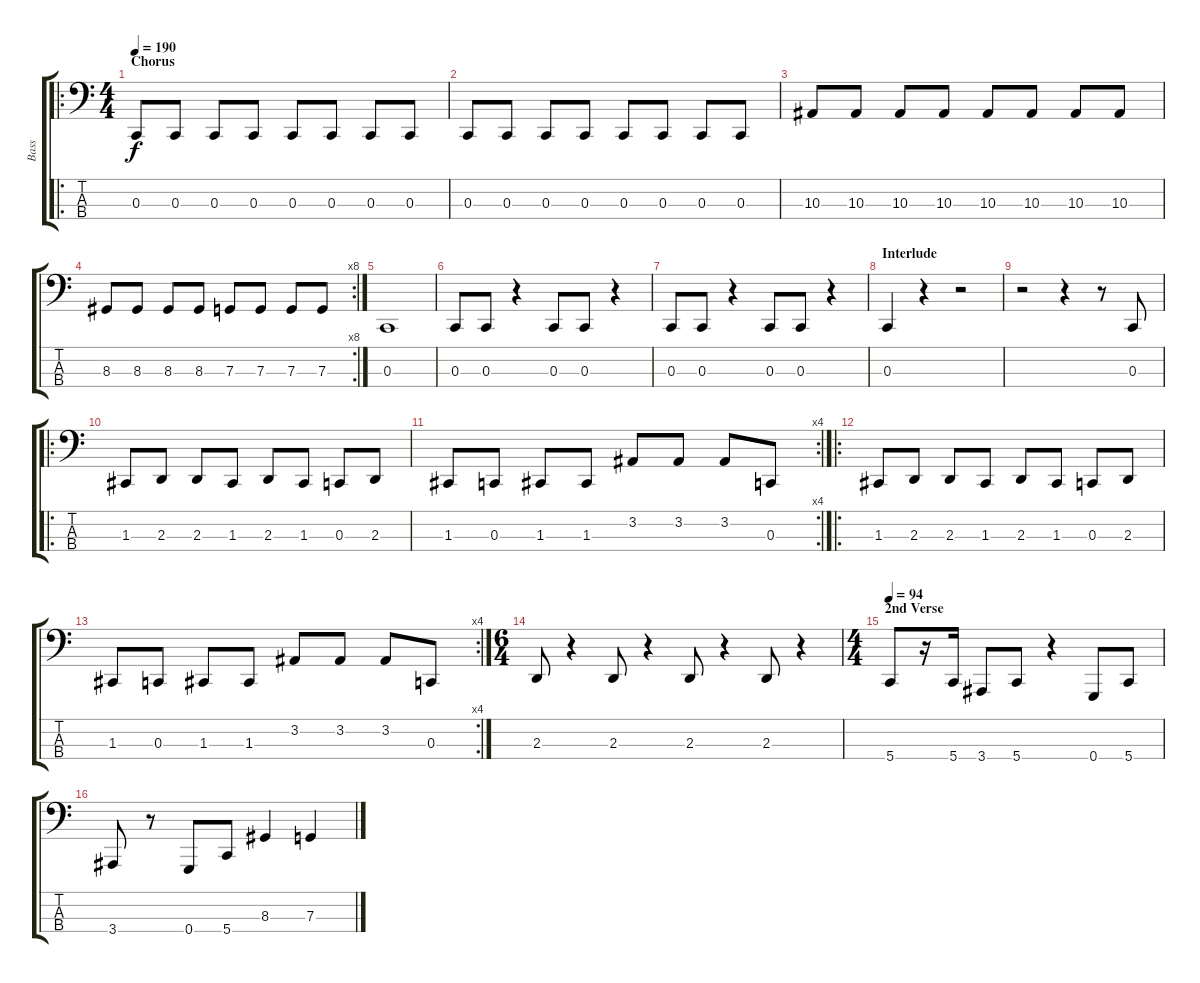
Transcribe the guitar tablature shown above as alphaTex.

\track ("Bass" "Bass") {instrument electricbasspick}
\staff {score tabs}
\tuning (C2 G1 C1 G0) {hide}
\ro
\ts (4 4)
\section ("" "Chorus")
\tempo 190
\clef f4
\ks c
0.3.8{dy f} 0.3.8 0.3.8 0.3.8 0.3.8 0.3.8 0.3.8 0.3.8 |
0.3.8 0.3.8 0.3.8 0.3.8 0.3.8 0.3.8 0.3.8 0.3.8 |
10.3.8 10.3.8 10.3.8 10.3.8 10.3.8 10.3.8 10.3.8 10.3.8 |
\rc 8
8.3.8 8.3.8 8.3.8 8.3.8 7.3.8 7.3.8 7.3.8 7.3.8 |
0.3.1 |
0.3.8 0.3.8 r.4 0.3.8 0.3.8 r.4 |
0.3.8 0.3.8 r.4 0.3.8 0.3.8 r.4 |
\section ("" "Interlude")
0.3.4 r.4 r.2 |
r.2 r.4 r.8 0.3.8 |
\ro
1.3.8 2.3.8 2.3.8 1.3.8 2.3.8 1.3.8 0.3.8 2.3.8 |
\rc 4
1.3.8 0.3.8 1.3.8 1.3.8 3.2.8 3.2.8 3.2.8 0.3.8 |
\ro
1.3.8 2.3.8 2.3.8 1.3.8 2.3.8 1.3.8 0.3.8 2.3.8 |
\rc 4
1.3.8 0.3.8 1.3.8 1.3.8 3.2.8 3.2.8 3.2.8 0.3.8 |
\ts (6 4)
2.3.8 r.4 2.3.8 r.4 2.3.8 r.4 2.3.8 r.4 |
\ts (4 4)
\section ("" "2nd Verse")
\tempo 94
5.4.8 r.16 5.4.16 3.4.8 5.4.8 r.4 0.4.8 5.4.8 |
3.4.8 r.8 0.4.8 5.4.8 8.3.4 7.3.4
